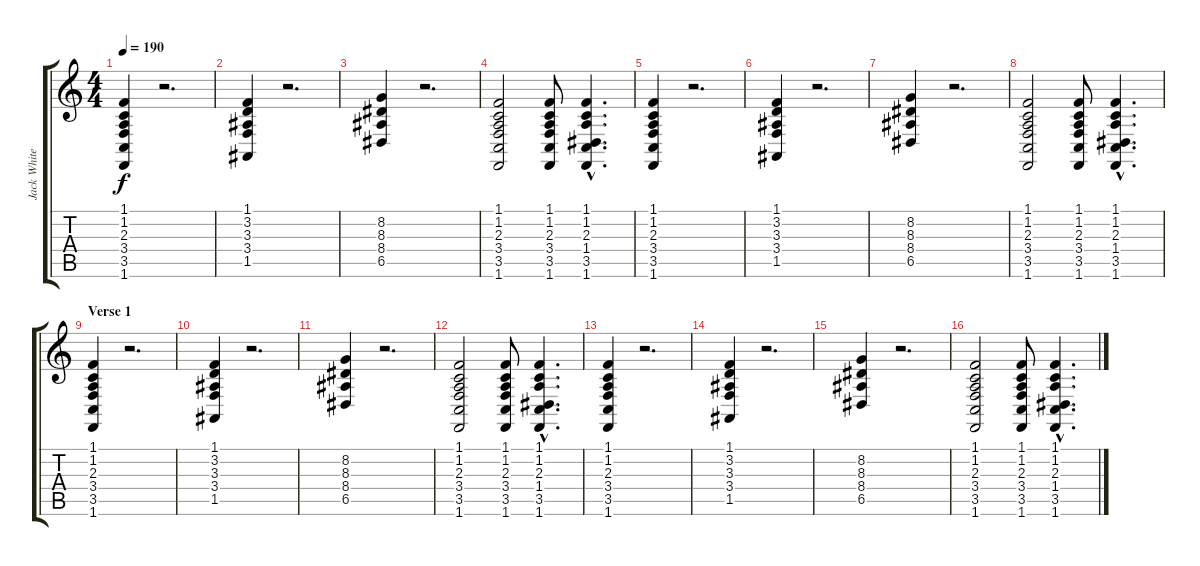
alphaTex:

\track ("Jack White" "Jack White") {instrument acousticgrandpiano}
\staff {score tabs}
\tuning (E4 B3 G3 D3 A2 E2) {hide}
\ts (4 4)
\tempo 190
\clef g2
\ks c
(1.1 1.2 2.3 3.4 3.5 1.6).4{dy f} r.2{d} |
(1.1 3.2 3.3 3.4 1.5).4 r.2{d} |
(8.2 8.3 8.4 6.5).4 r.2{d} |
(1.1 1.2 2.3 3.4 3.5 1.6).2 (1.1 1.2 2.3 3.4 3.5 1.6).8 (1.1{hac} 1.2{hac} 2.3{hac} 1.4{hac} 3.5{hac} 1.6{hac}).4{d} |
(1.1 1.2 2.3 3.4 3.5 1.6).4 r.2{d} |
(1.1 3.2 3.3 3.4 1.5).4 r.2{d} |
(8.2 8.3 8.4 6.5).4 r.2{d} |
(1.1 1.2 2.3 3.4 3.5 1.6).2 (1.1 1.2 2.3 3.4 3.5 1.6).8 (1.1{hac} 1.2{hac} 2.3{hac} 1.4{hac} 3.5{hac} 1.6{hac}).4{d} |
\section ("" "Verse 1")
(1.1 1.2 2.3 3.4 3.5 1.6).4 r.2{d} |
(1.1 3.2 3.3 3.4 1.5).4 r.2{d} |
(8.2 8.3 8.4 6.5).4 r.2{d} |
(1.1 1.2 2.3 3.4 3.5 1.6).2 (1.1 1.2 2.3 3.4 3.5 1.6).8 (1.1{hac} 1.2{hac} 2.3{hac} 1.4{hac} 3.5{hac} 1.6{hac}).4{d} |
(1.1 1.2 2.3 3.4 3.5 1.6).4 r.2{d} |
(1.1 3.2 3.3 3.4 1.5).4 r.2{d} |
(8.2 8.3 8.4 6.5).4 r.2{d} |
(1.1 1.2 2.3 3.4 3.5 1.6).2 (1.1 1.2 2.3 3.4 3.5 1.6).8 (1.1{hac} 1.2{hac} 2.3{hac} 1.4{hac} 3.5{hac} 1.6{hac}).4{d}
